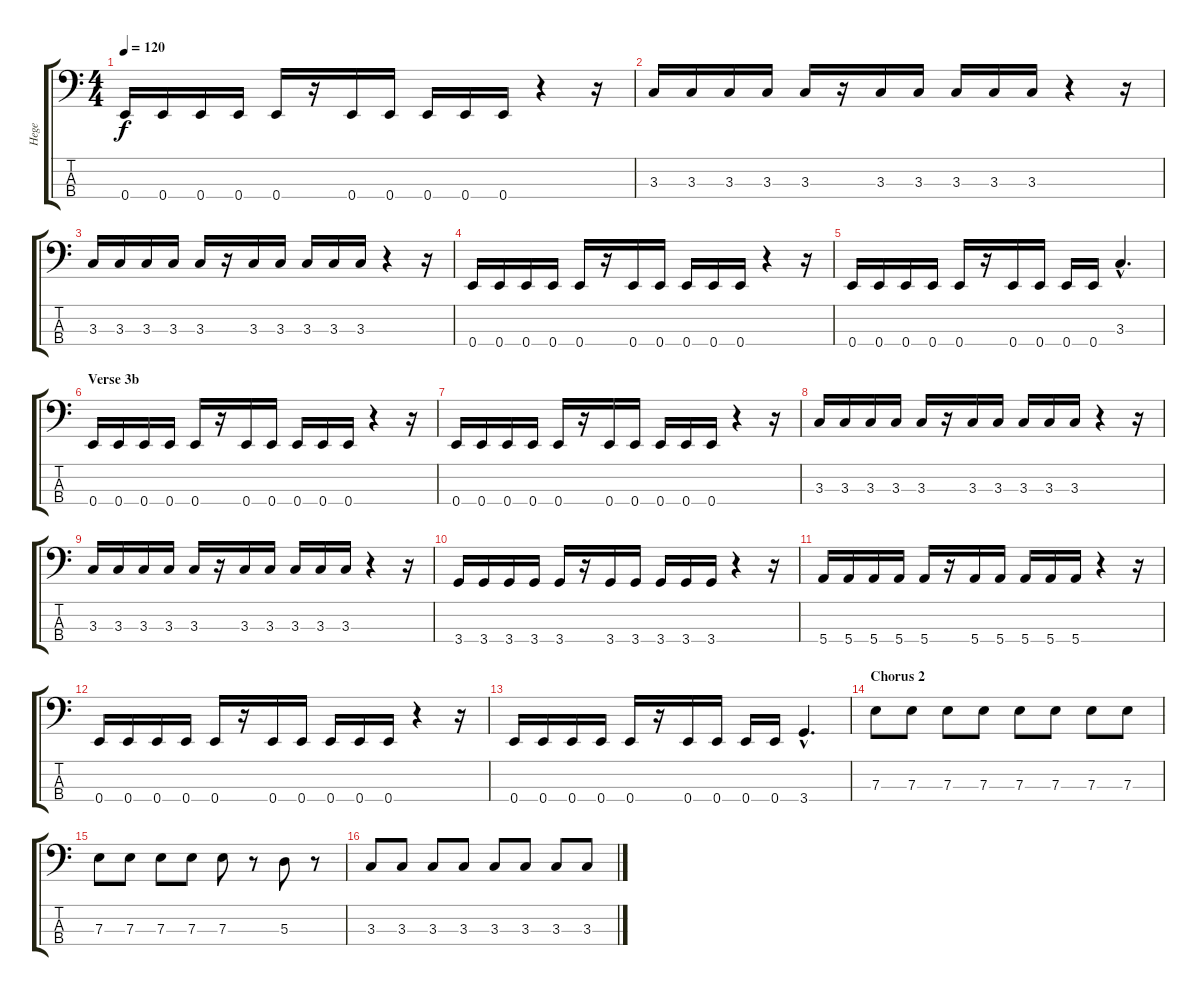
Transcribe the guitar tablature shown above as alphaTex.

\track ("Hege" "Hege") {instrument electricbassfinger}
\staff {score tabs}
\tuning (G2 D2 A1 E1) {hide}
\ts (4 4)
\tempo 120
\clef f4
\ks c
0.4.16{dy f} 0.4.16 0.4.16 0.4.16 0.4.16 r.16 0.4.16 0.4.16 0.4.16 0.4.16 0.4.16 r.4 r.16 |
3.3.16 3.3.16 3.3.16 3.3.16 3.3.16 r.16 3.3.16 3.3.16 3.3.16 3.3.16 3.3.16 r.4 r.16 |
3.3.16 3.3.16 3.3.16 3.3.16 3.3.16 r.16 3.3.16 3.3.16 3.3.16 3.3.16 3.3.16 r.4 r.16 |
0.4.16 0.4.16 0.4.16 0.4.16 0.4.16 r.16 0.4.16 0.4.16 0.4.16 0.4.16 0.4.16 r.4 r.16 |
0.4.16 0.4.16 0.4.16 0.4.16 0.4.16 r.16 0.4.16 0.4.16 0.4.16 0.4.16 3.3{hac}.4{d} |
\section ("" "Verse 3b")
0.4.16 0.4.16 0.4.16 0.4.16 0.4.16 r.16 0.4.16 0.4.16 0.4.16 0.4.16 0.4.16 r.4 r.16 |
0.4.16 0.4.16 0.4.16 0.4.16 0.4.16 r.16 0.4.16 0.4.16 0.4.16 0.4.16 0.4.16 r.4 r.16 |
3.3.16 3.3.16 3.3.16 3.3.16 3.3.16 r.16 3.3.16 3.3.16 3.3.16 3.3.16 3.3.16 r.4 r.16 |
3.3.16 3.3.16 3.3.16 3.3.16 3.3.16 r.16 3.3.16 3.3.16 3.3.16 3.3.16 3.3.16 r.4 r.16 |
3.4.16 3.4.16 3.4.16 3.4.16 3.4.16 r.16 3.4.16 3.4.16 3.4.16 3.4.16 3.4.16 r.4 r.16 |
5.4.16 5.4.16 5.4.16 5.4.16 5.4.16 r.16 5.4.16 5.4.16 5.4.16 5.4.16 5.4.16 r.4 r.16 |
0.4.16 0.4.16 0.4.16 0.4.16 0.4.16 r.16 0.4.16 0.4.16 0.4.16 0.4.16 0.4.16 r.4 r.16 |
0.4.16 0.4.16 0.4.16 0.4.16 0.4.16 r.16 0.4.16 0.4.16 0.4.16 0.4.16 3.4{hac}.4{d} |
\section ("" "Chorus 2")
7.3.8 7.3.8 7.3.8 7.3.8 7.3.8 7.3.8 7.3.8 7.3.8 |
7.3.8 7.3.8 7.3.8 7.3.8 7.3.8 r.8 5.3.8 r.8 |
3.3.8 3.3.8 3.3.8 3.3.8 3.3.8 3.3.8 3.3.8 3.3.8
